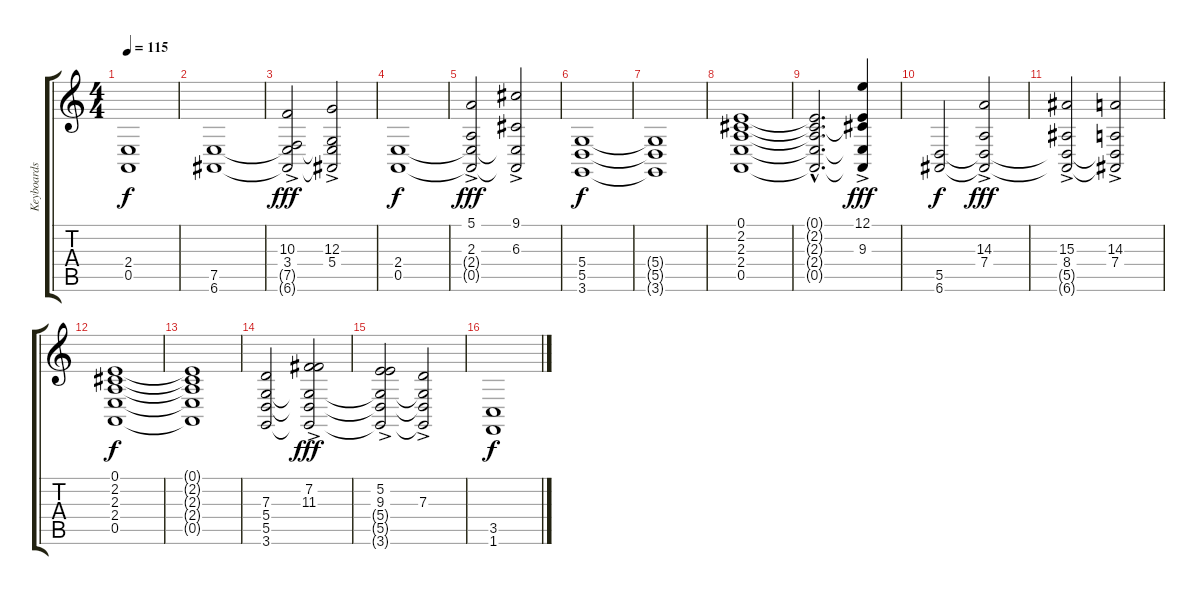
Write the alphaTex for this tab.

\track ("Keyboards II" "Keyboards ") {instrument fx5brightness}
\staff {score tabs}
\tuning (E4 B3 G3 D3 A2 E2) {hide}
\ts (4 4)
\tempo 115
\clef g2
\ks c
(2.4{t} 0.5{t}).1{dy f} |
(7.5 6.6).1 |
(10.3{ac} 3.4 7.5{t} 6.6{t}).2{dy fff} (12.3{ac} 5.4 7.5{t} 6.6{t}).2 |
(2.4 0.5).1{dy f} |
(5.1{ac} 2.3 2.4{t} 0.5{t}).2{dy fff} (9.1{ac} 6.3 2.4{t} 0.5{t}).2 |
(5.4 5.5 3.6).1{dy f} |
(5.4{t} 5.5{t} 3.6{t}).1 |
(0.1 2.2 2.3 2.4 0.5).1 |
(0.1{hac t} 2.2{hac t} 2.3{hac t} 2.4{hac t} 0.5{hac t}).2{d} (12.1{ac} 2.2{t} 9.3 2.4{t} 0.5{t}).4{dy fff} |
(5.5 6.6).2{dy f} (14.3{ac} 7.4 5.5{t} 6.6{t}).2{dy fff} |
(15.3{ac} 8.4 5.5{t} 6.6{t}).2 (14.3{ac} 7.4 5.5{t} 6.6{t}).2 |
(0.1 2.2 2.3 2.4 0.5).1{dy f} |
(0.1{t} 2.2{t} 2.3{t} 2.4{t} 0.5{t}).1 |
(7.3 5.4 5.5 3.6).2 (7.2{ac} 11.3 5.4{t} 5.5{t} 3.6{t}).2{dy fff} |
(5.2{ac} 9.3 5.4{t} 5.5{t} 3.6{t}).2 (7.3{ac} 5.4{t} 5.5{t} 3.6{t}).2 |
(3.5 1.6).1{dy f}
